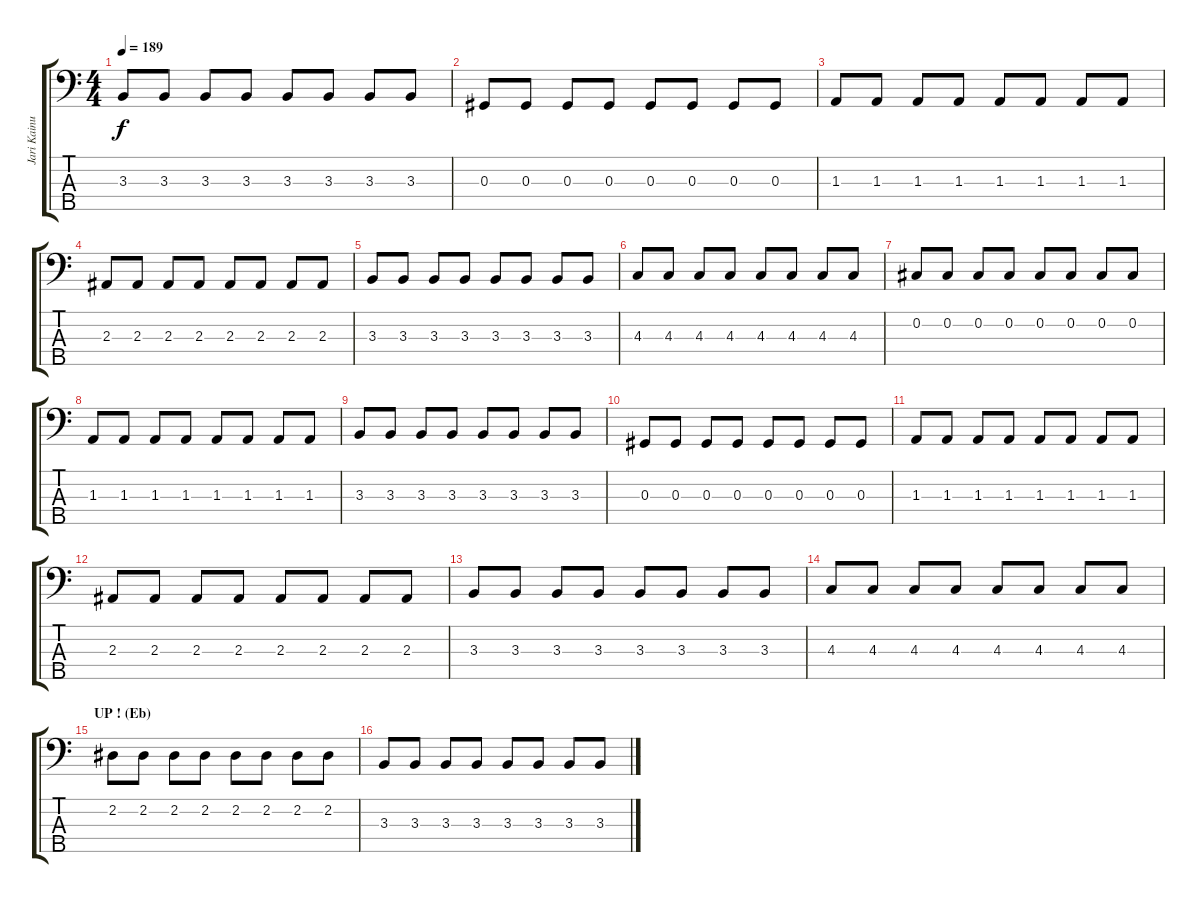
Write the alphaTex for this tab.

\track ("Jari Kainulainen " "Jari Kainu") {instrument electricbasspick}
\staff {score tabs}
\tuning (Gb2 Db2 Ab1 Eb1 Bb0) {hide}
\ts (4 4)
\tempo 189
\clef f4
\ks c
3.3.8{dy f} 3.3.8 3.3.8 3.3.8 3.3.8 3.3.8 3.3.8 3.3.8 |
0.3.8 0.3.8 0.3.8 0.3.8 0.3.8 0.3.8 0.3.8 0.3.8 |
1.3.8 1.3.8 1.3.8 1.3.8 1.3.8 1.3.8 1.3.8 1.3.8 |
2.3.8 2.3.8 2.3.8 2.3.8 2.3.8 2.3.8 2.3.8 2.3.8 |
3.3.8 3.3.8 3.3.8 3.3.8 3.3.8 3.3.8 3.3.8 3.3.8 |
4.3.8 4.3.8 4.3.8 4.3.8 4.3.8 4.3.8 4.3.8 4.3.8 |
0.2.8 0.2.8 0.2.8 0.2.8 0.2.8 0.2.8 0.2.8 0.2.8 |
1.3.8 1.3.8 1.3.8 1.3.8 1.3.8 1.3.8 1.3.8 1.3.8 |
3.3.8 3.3.8 3.3.8 3.3.8 3.3.8 3.3.8 3.3.8 3.3.8 |
0.3.8 0.3.8 0.3.8 0.3.8 0.3.8 0.3.8 0.3.8 0.3.8 |
1.3.8 1.3.8 1.3.8 1.3.8 1.3.8 1.3.8 1.3.8 1.3.8 |
2.3.8 2.3.8 2.3.8 2.3.8 2.3.8 2.3.8 2.3.8 2.3.8 |
3.3.8 3.3.8 3.3.8 3.3.8 3.3.8 3.3.8 3.3.8 3.3.8 |
4.3.8 4.3.8 4.3.8 4.3.8 4.3.8 4.3.8 4.3.8 4.3.8 |
\section ("" "UP ! (Eb)")
2.2.8 2.2.8 2.2.8 2.2.8 2.2.8 2.2.8 2.2.8 2.2.8 |
3.3.8 3.3.8 3.3.8 3.3.8 3.3.8 3.3.8 3.3.8 3.3.8
